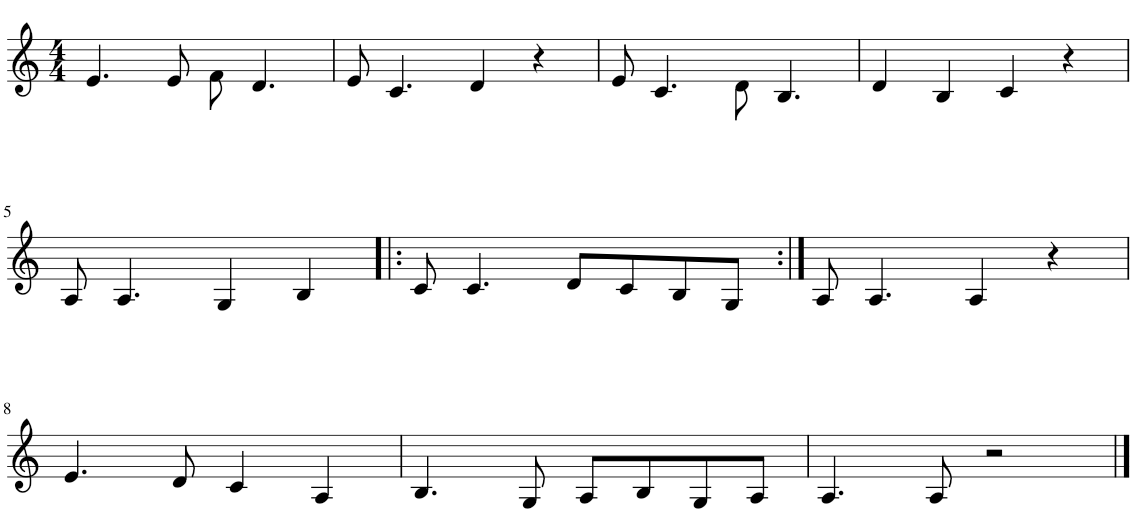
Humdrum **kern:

**kern
*part1
*staff1
*I"Choir
*I'Ch
*clefG2
*k[]
*M4/4
=1
4.e/
8e/
8f\
4.d/
=2
8e/
4.c/
4d/
4r
=3
8e/
4.c/
8d\
4.B/
=4
4d/
4B/
4c/
4r
!!LO:LB:g=z
=5
8A/
4.A/
4G/
4B/
=6!|:
8c/
4.c/
8d/L
8c/
8B/
8G/J
=7:|!
8A/
4.A/
4A/
4r
!!LO:LB:g=z
=8
4.e/
8d/
4c/
4A/
=9
4.B/
8G/
8A/L
8B/
8G/
8A/J
=10
4.A/
8A/
2r
==
*-
